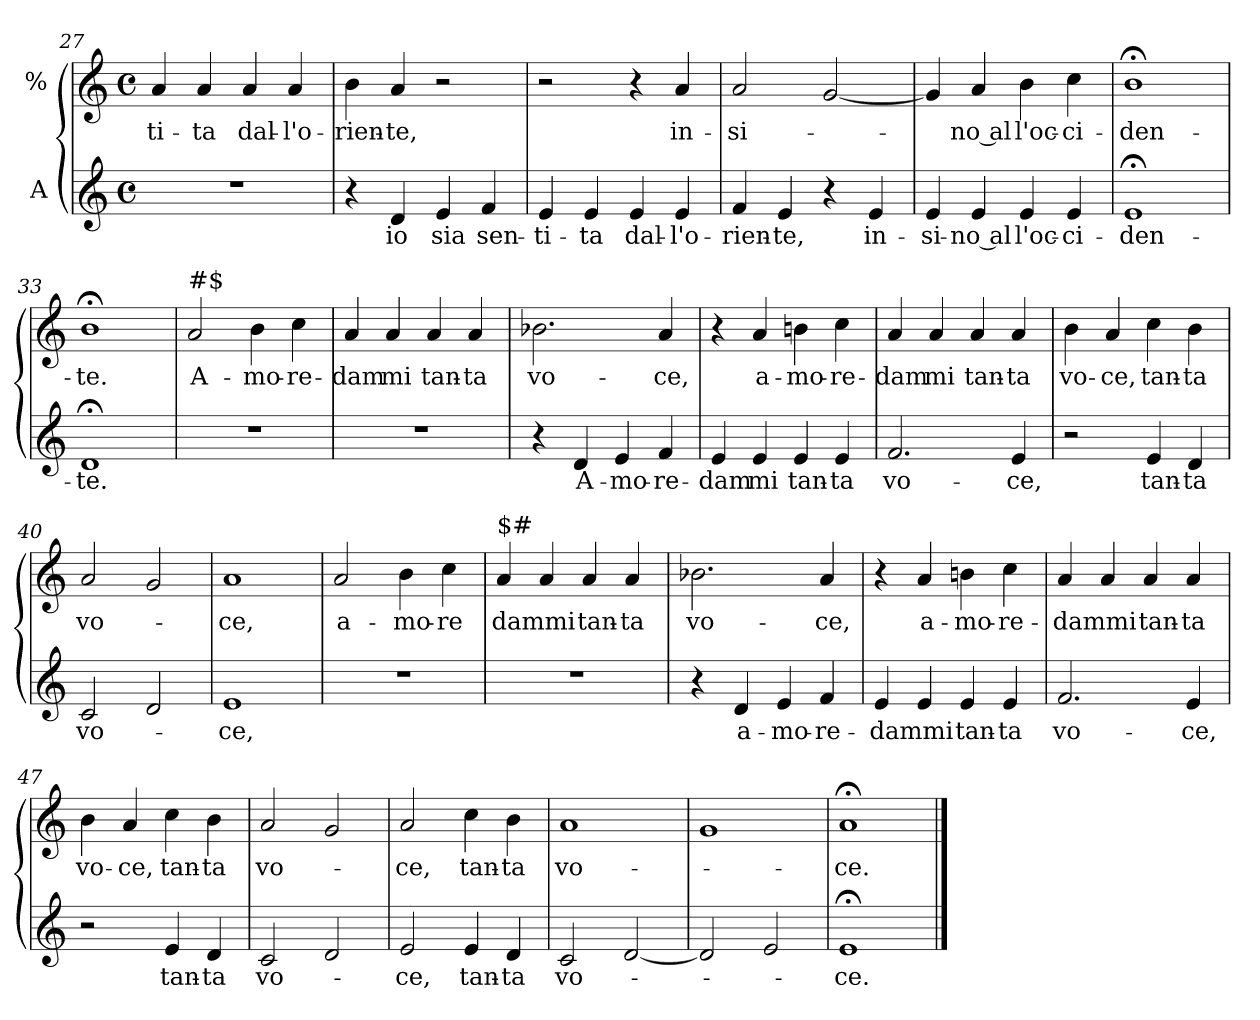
**kern	**text	**kern	**text
*part2	*part2	*part1	*part1
*staff2	*staff2	*staff1	*staff1
*I"A	*	*I"%	*
*clefG2	*	*clefG2	*
*k[]	*	*k[]	*
*C:	*	*C:	*
*M4/4	*	*M4/4	*
*met(c)	*	*met(c)	*
=27	=27	=27	=27
!	!	!	!LO:LY:b
1r	.	4a/	-ti-
!	!	!	!LO:LY:b
.	.	4a/	-ta
!	!	!	!LO:LY:b
.	.	4a/	dal-
!	!	!	!LO:LY:b
.	.	4a/	-l'o-
=28	=28	=28	=28
!	!	!	!LO:LY:b
4r	.	4b\	-rien-
!	!LO:LY:b	!	!LO:LY:b
4d/	io	4a/	-te,
!	!LO:LY:b	!	!
4e/	sia	2r	.
!	!LO:LY:b	!	!
4f/	sen-	.	.
=29	=29	=29	=29
!	!LO:LY:b	!	!
4e/	-ti-	2r	.
!	!LO:LY:b	!	!
4e/	-ta	.	.
!	!LO:LY:b	!	!
4e/	dal-	4r	.
!	!LO:LY:b	!	!LO:LY:b
4e/	-l'o-	4a/	in-
=30	=30	=30	=30
!	!LO:LY:b	!	!LO:LY:b
4f/	-rien-	2a/	-si-
!	!LO:LY:b	!	!
4e/	-te,	.	.
4r	.	[<2g/	.
!	!LO:LY:b	!	!
4e/	in-	.	.
=31	=31	=31	=31
!	!LO:LY:b	!	!
4e/	-si-	4g/]	.
!	!LO:LY:b:rj	!	!LO:LY:b:rj
4e/	no al	4a/	no al
!	!LO:LY:b	!	!LO:LY:b
4e/	-l'oc-	4b\	-l'oc-
!	!LO:LY:b	!	!LO:LY:b
4e/	-ci-	4cc\	-ci-
=32	=32	=32	=32
!	!LO:LY:b	!	!LO:LY:b
1e;	-den-	1b;<	-den-
=33	=33	=33	=33
!	!LO:LY:b	!	!LO:LY:b
1d;	-te.	1b;<	-te.
!!LO:LB:g=z
=34	=34	=34	=34
!	!	!LO:TX:a:t=#$	!
!	!	!	!LO:LY:b
1r	.	2a/	A-
!	!	!	!LO:LY:b
.	.	4b\	-mo-
!	!	!	!LO:LY:b
.	.	4cc\	-re-
=35	=35	=35	=35
!	!	!	!LO:LY:b
1r	.	4a/	-dam
!	!	!	!LO:LY:b
.	.	4a/	mi
!	!	!	!LO:LY:b
.	.	4a/	tan-
!	!	!	!LO:LY:b
.	.	4a/	-ta
=36	=36	=36	=36
!	!	!	!LO:LY:b
4r	.	2.b-X\	vo-
!	!LO:LY:b	!	!
4d/	A-	.	.
!	!LO:LY:b	!	!
4e/	-mo-	.	.
!	!LO:LY:b	!	!LO:LY:b
4f/	-re-	4a/	-ce,
=37	=37	=37	=37
!	!LO:LY:b	!	!
4e/	-dam	4r	.
!	!LO:LY:b	!	!LO:LY:b
4e/	mi	4a/	a-
!	!LO:LY:b	!	!LO:LY:b
4e/	tan-	4bn\	-mo-
!	!LO:LY:b	!	!LO:LY:b
4e/	-ta	4cc\	-re-
=38	=38	=38	=38
!	!LO:LY:b	!	!LO:LY:b
2.f/	vo-	4a/	-dam
!	!	!	!LO:LY:b
.	.	4a/	mi
!	!	!	!LO:LY:b
.	.	4a/	tan-
!	!LO:LY:b	!	!LO:LY:b
4e/	-ce,	4a/	-ta
=39	=39	=39	=39
!	!	!	!LO:LY:b
2r	.	4b\	vo-
!	!	!	!LO:LY:b
.	.	4a/	-ce,
!	!LO:LY:b	!	!LO:LY:b
4e/	tan-	4cc\	tan-
!	!LO:LY:b	!	!LO:LY:b
4d/	-ta	4b\	-ta
=40	=40	=40	=40
!	!LO:LY:b	!	!LO:LY:b
2c/	vo-	2a/	vo-
2d/	.	2g/	.
=41	=41	=41	=41
!	!LO:LY:b	!	!LO:LY:b
1e	-ce,	1a	-ce,
=42	=42	=42	=42
!	!	!	!LO:LY:b
1r	.	2a/	a-
!	!	!	!LO:LY:b
.	.	4b\	-mo-
!	!	!	!LO:LY:b
.	.	4cc\	-re
!!LO:LB:g=z
=43	=43	=43	=43
!	!	!LO:TX:a:t=$#	!
!	!	!	!LO:LY:b
1r	.	4a/	dammi
.	.	4a/	.
!	!	!	!LO:LY:b
.	.	4a/	tan-
!	!	!	!LO:LY:b
.	.	4a/	-ta
=44	=44	=44	=44
!	!	!	!LO:LY:b
4r	.	2.b-X\	vo-
!	!LO:LY:b	!	!
4d/	a-	.	.
!	!LO:LY:b	!	!
4e/	-mo-	.	.
!	!LO:LY:b	!	!LO:LY:b
4f/	-re-	4a/	-ce,
=45	=45	=45	=45
!	!LO:LY:b	!	!
4e/	-dammi	4r	.
!	!	!	!LO:LY:b
4e/	.	4a/	a-
!	!LO:LY:b	!	!LO:LY:b
4e/	tan-	4bn\	-mo-
!	!LO:LY:b	!	!LO:LY:b
4e/	-ta	4cc\	-re-
=46	=46	=46	=46
!	!LO:LY:b	!	!LO:LY:b
2.f/	vo-	4a/	-dammi
.	.	4a/	.
!	!	!	!LO:LY:b
.	.	4a/	tan-
!	!LO:LY:b	!	!LO:LY:b
4e/	-ce,	4a/	-ta
=47	=47	=47	=47
!	!	!	!LO:LY:b
2r	.	4b\	vo-
!	!	!	!LO:LY:b
.	.	4a/	-ce,
!	!LO:LY:b	!	!LO:LY:b
4e/	tan-	4cc\	tan-
!	!LO:LY:b	!	!LO:LY:b
4d/	-ta	4b\	-ta
=48	=48	=48	=48
!	!LO:LY:b	!	!LO:LY:b
2c/	vo-	2a/	vo-
2d/	.	2g/	.
=49	=49	=49	=49
!	!LO:LY:b	!	!LO:LY:b
2e/	-ce,	2a/	-ce,
!	!LO:LY:b	!	!LO:LY:b
4e/	tan-	4cc\	tan-
!	!LO:LY:b	!	!LO:LY:b
4d/	-ta	4b\	-ta
=50	=50	=50	=50
!	!LO:LY:b	!	!LO:LY:b
2c/	vo-	1a	vo-
[<2d/	.	.	.
=51	=51	=51	=51
2d/]	.	1g	.
2e/	.	.	.
=52	=52	=52	=52
!	!LO:LY:b	!	!LO:LY:b
1e;	-ce.	1a;	-ce.
==	==	==	==
*-	*-	*-	*-
